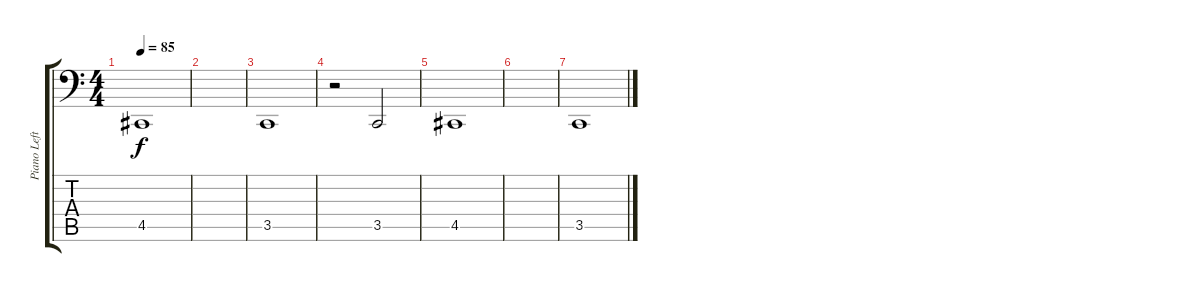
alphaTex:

\track ("Piano Left" "Piano Left") {instrument acousticgrandpiano}
\staff {score tabs}
\tuning (E3 B2 G2 D2 A1 E1) {hide}
\ts (4 4)
\tempo 85
\clef f4
\ks c
4.5.1{dy f} |
|
3.5.1 |
r.2 3.5.2 |
4.5.1 |
|
3.5.1
